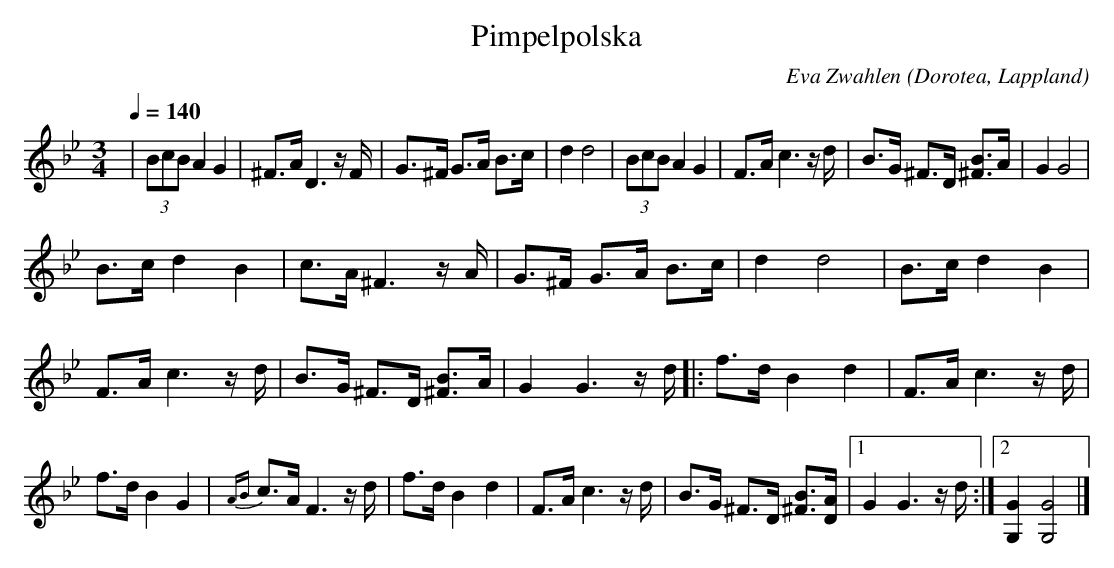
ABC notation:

X:1
T:Pimpelpolska
C:Eva Zwahlen
O:Dorotea, Lappland
Q:1/4=140
M:3/4
L:1/16
K:Gm
|(3B2c2B2 A4 G4 | ^F3A D6 z F | G3^F G3A B3c | d4 d8 | (3B2c2B2 A4 G4 |F3A c6 z d | B3G ^F3D [B3^F3]A | G4 G8 |
B3c d4 B4| c3A ^F6 z A |G3^F G3A B3c | d4 d8| B3c d4 B4 | F3A c6 z d| B3G ^F3D [B3^F3]A | G4 G6 z d |: f3d B4 d4 | F3A c6 z d |f3d B4 G4 | {AB}c3A F6 z d| f3d B4 d4 | F3A c6 z d | B3G ^F3D [B3^F3][AD]|1 G4 G6 z d :|2 [G4G,4] [G8G,8]|]
